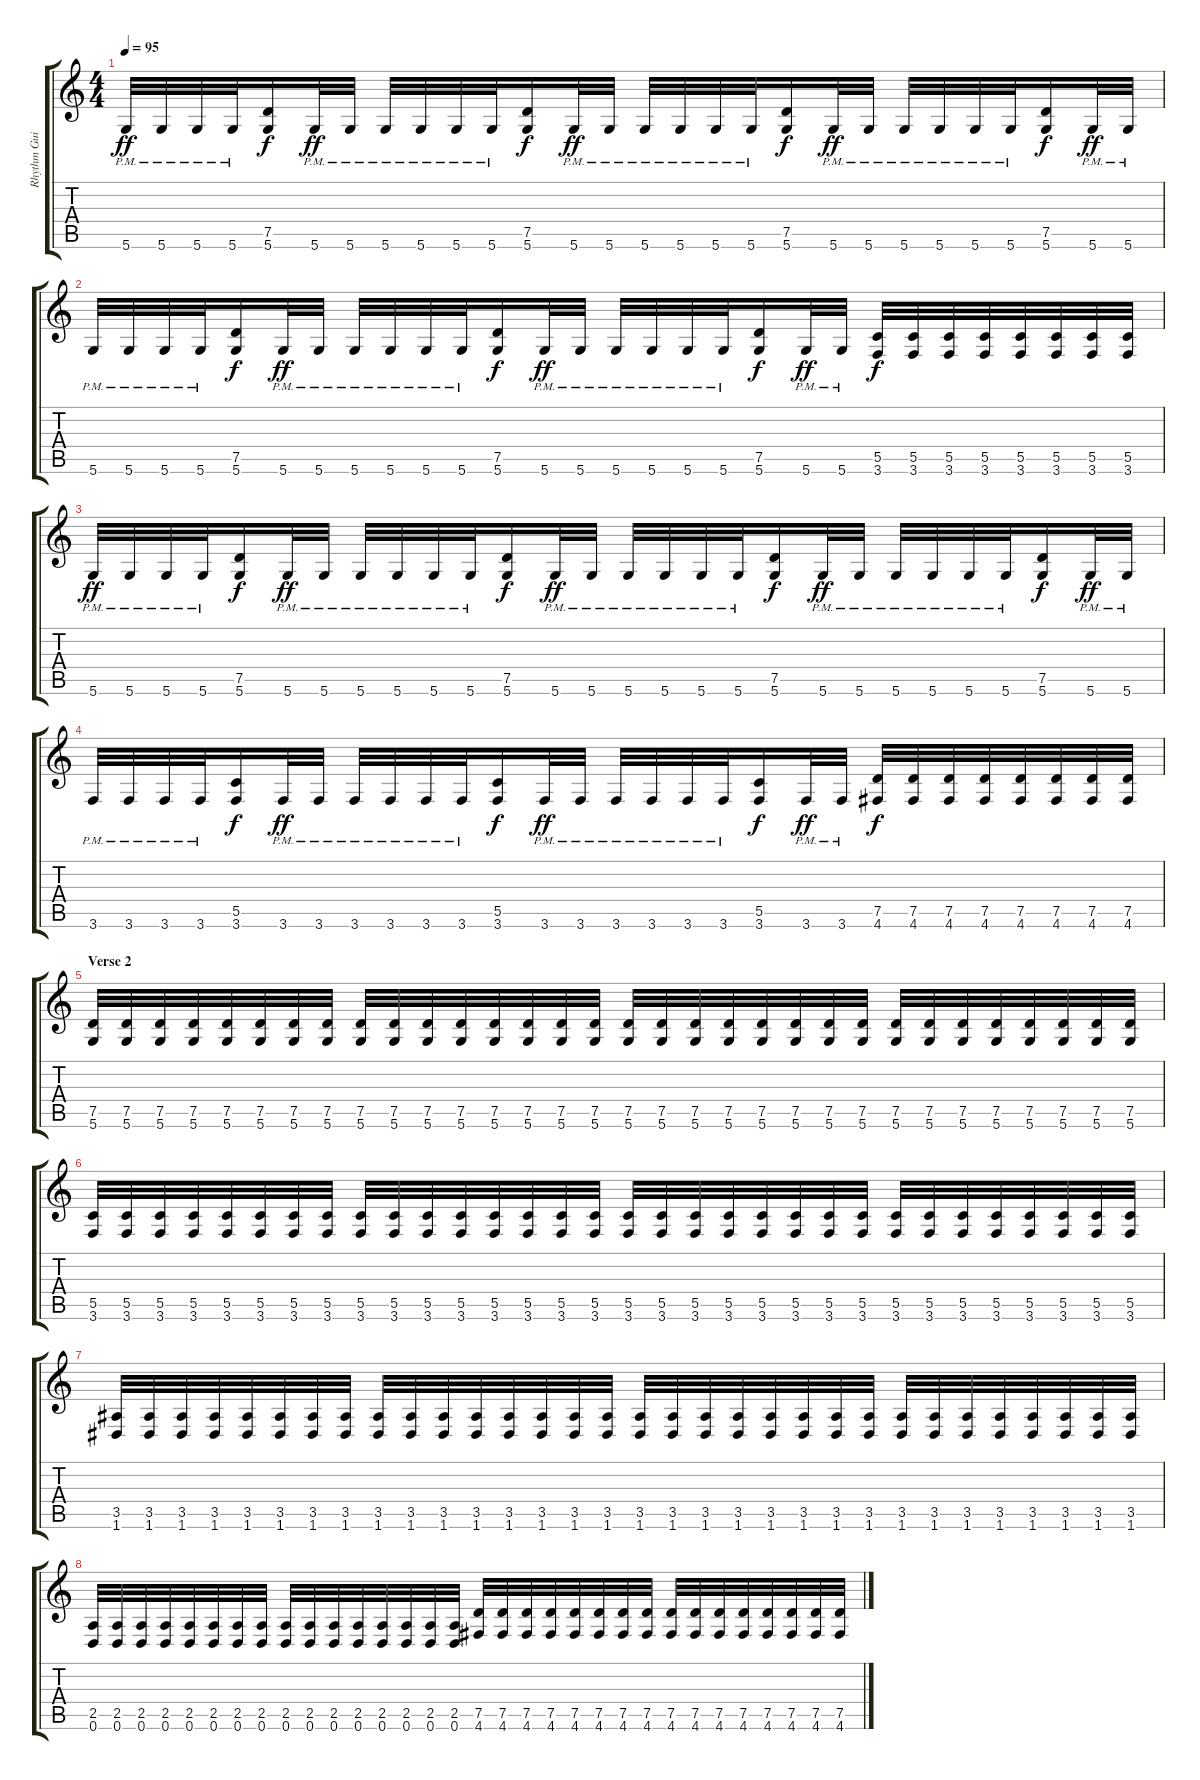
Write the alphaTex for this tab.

\track ("Rhythm Guitar" "Rhythm Gui") {instrument overdrivenguitar}
\staff {score tabs}
\tuning (D4 A3 F3 C3 G2 D2) {hide}
\ts (4 4)
\tempo 95
\clef g2
\ks c
5.6{pm}.32{dy ff} 5.6{pm}.32 5.6{pm}.32 5.6{pm}.32 (7.5 5.6).16{dy f} 5.6{pm}.32{dy ff} 5.6{pm}.32 5.6{pm}.32 5.6{pm}.32 5.6{pm}.32 5.6{pm}.32 (7.5 5.6).16{dy f} 5.6{pm}.32{dy ff} 5.6{pm}.32 5.6{pm}.32 5.6{pm}.32 5.6{pm}.32 5.6{pm}.32 (7.5 5.6).16{dy f} 5.6{pm}.32{dy ff} 5.6{pm}.32 5.6{pm}.32 5.6{pm}.32 5.6{pm}.32 5.6{pm}.32 (7.5 5.6).16{dy f} 5.6{pm}.32{dy ff} 5.6{pm}.32 |
5.6{pm}.32 5.6{pm}.32 5.6{pm}.32 5.6{pm}.32 (7.5 5.6).16{dy f} 5.6{pm}.32{dy ff} 5.6{pm}.32 5.6{pm}.32 5.6{pm}.32 5.6{pm}.32 5.6{pm}.32 (7.5 5.6).16{dy f} 5.6{pm}.32{dy ff} 5.6{pm}.32 5.6{pm}.32 5.6{pm}.32 5.6{pm}.32 5.6{pm}.32 (7.5 5.6).16{dy f} 5.6{pm}.32{dy ff} 5.6{pm}.32 (5.5 3.6).32{dy f} (5.5 3.6).32 (5.5 3.6).32 (5.5 3.6).32 (5.5 3.6).32 (5.5 3.6).32 (5.5 3.6).32 (5.5 3.6).32 |
5.6{pm}.32{dy ff} 5.6{pm}.32 5.6{pm}.32 5.6{pm}.32 (7.5 5.6).16{dy f} 5.6{pm}.32{dy ff} 5.6{pm}.32 5.6{pm}.32 5.6{pm}.32 5.6{pm}.32 5.6{pm}.32 (7.5 5.6).16{dy f} 5.6{pm}.32{dy ff} 5.6{pm}.32 5.6{pm}.32 5.6{pm}.32 5.6{pm}.32 5.6{pm}.32 (7.5 5.6).16{dy f} 5.6{pm}.32{dy ff} 5.6{pm}.32 5.6{pm}.32 5.6{pm}.32 5.6{pm}.32 5.6{pm}.32 (7.5 5.6).16{dy f} 5.6{pm}.32{dy ff} 5.6{pm}.32 |
3.6{pm}.32 3.6{pm}.32 3.6{pm}.32 3.6{pm}.32 (5.5 3.6).16{dy f} 3.6{pm}.32{dy ff} 3.6{pm}.32 3.6{pm}.32 3.6{pm}.32 3.6{pm}.32 3.6{pm}.32 (5.5 3.6).16{dy f} 3.6{pm}.32{dy ff} 3.6{pm}.32 3.6{pm}.32 3.6{pm}.32 3.6{pm}.32 3.6{pm}.32 (5.5 3.6).16{dy f} 3.6{pm}.32{dy ff} 3.6{pm}.32 (7.5 4.6).32{dy f} (7.5 4.6).32 (7.5 4.6).32 (7.5 4.6).32 (7.5 4.6).32 (7.5 4.6).32 (7.5 4.6).32 (7.5 4.6).32 |
\section ("" "Verse 2")
(7.5 5.6).32 (7.5 5.6).32 (7.5 5.6).32 (7.5 5.6).32 (7.5 5.6).32 (7.5 5.6).32 (7.5 5.6).32 (7.5 5.6).32 (7.5 5.6).32 (7.5 5.6).32 (7.5 5.6).32 (7.5 5.6).32 (7.5 5.6).32 (7.5 5.6).32 (7.5 5.6).32 (7.5 5.6).32 (7.5 5.6).32 (7.5 5.6).32 (7.5 5.6).32 (7.5 5.6).32 (7.5 5.6).32 (7.5 5.6).32 (7.5 5.6).32 (7.5 5.6).32 (7.5 5.6).32 (7.5 5.6).32 (7.5 5.6).32 (7.5 5.6).32 (7.5 5.6).32 (7.5 5.6).32 (7.5 5.6).32 (7.5 5.6).32 |
(5.5 3.6).32 (5.5 3.6).32 (5.5 3.6).32 (5.5 3.6).32 (5.5 3.6).32 (5.5 3.6).32 (5.5 3.6).32 (5.5 3.6).32 (5.5 3.6).32 (5.5 3.6).32 (5.5 3.6).32 (5.5 3.6).32 (5.5 3.6).32 (5.5 3.6).32 (5.5 3.6).32 (5.5 3.6).32 (5.5 3.6).32 (5.5 3.6).32 (5.5 3.6).32 (5.5 3.6).32 (5.5 3.6).32 (5.5 3.6).32 (5.5 3.6).32 (5.5 3.6).32 (5.5 3.6).32 (5.5 3.6).32 (5.5 3.6).32 (5.5 3.6).32 (5.5 3.6).32 (5.5 3.6).32 (5.5 3.6).32 (5.5 3.6).32 |
(3.5 1.6).32 (3.5 1.6).32 (3.5 1.6).32 (3.5 1.6).32 (3.5 1.6).32 (3.5 1.6).32 (3.5 1.6).32 (3.5 1.6).32 (3.5 1.6).32 (3.5 1.6).32 (3.5 1.6).32 (3.5 1.6).32 (3.5 1.6).32 (3.5 1.6).32 (3.5 1.6).32 (3.5 1.6).32 (3.5 1.6).32 (3.5 1.6).32 (3.5 1.6).32 (3.5 1.6).32 (3.5 1.6).32 (3.5 1.6).32 (3.5 1.6).32 (3.5 1.6).32 (3.5 1.6).32 (3.5 1.6).32 (3.5 1.6).32 (3.5 1.6).32 (3.5 1.6).32 (3.5 1.6).32 (3.5 1.6).32 (3.5 1.6).32 |
(2.5 0.6).32 (2.5 0.6).32 (2.5 0.6).32 (2.5 0.6).32 (2.5 0.6).32 (2.5 0.6).32 (2.5 0.6).32 (2.5 0.6).32 (2.5 0.6).32 (2.5 0.6).32 (2.5 0.6).32 (2.5 0.6).32 (2.5 0.6).32 (2.5 0.6).32 (2.5 0.6).32 (2.5 0.6).32 (7.5 4.6).32 (7.5 4.6).32 (7.5 4.6).32 (7.5 4.6).32 (7.5 4.6).32 (7.5 4.6).32 (7.5 4.6).32 (7.5 4.6).32 (7.5 4.6).32 (7.5 4.6).32 (7.5 4.6).32 (7.5 4.6).32 (7.5 4.6).32 (7.5 4.6).32 (7.5 4.6).32 (7.5 4.6).32
